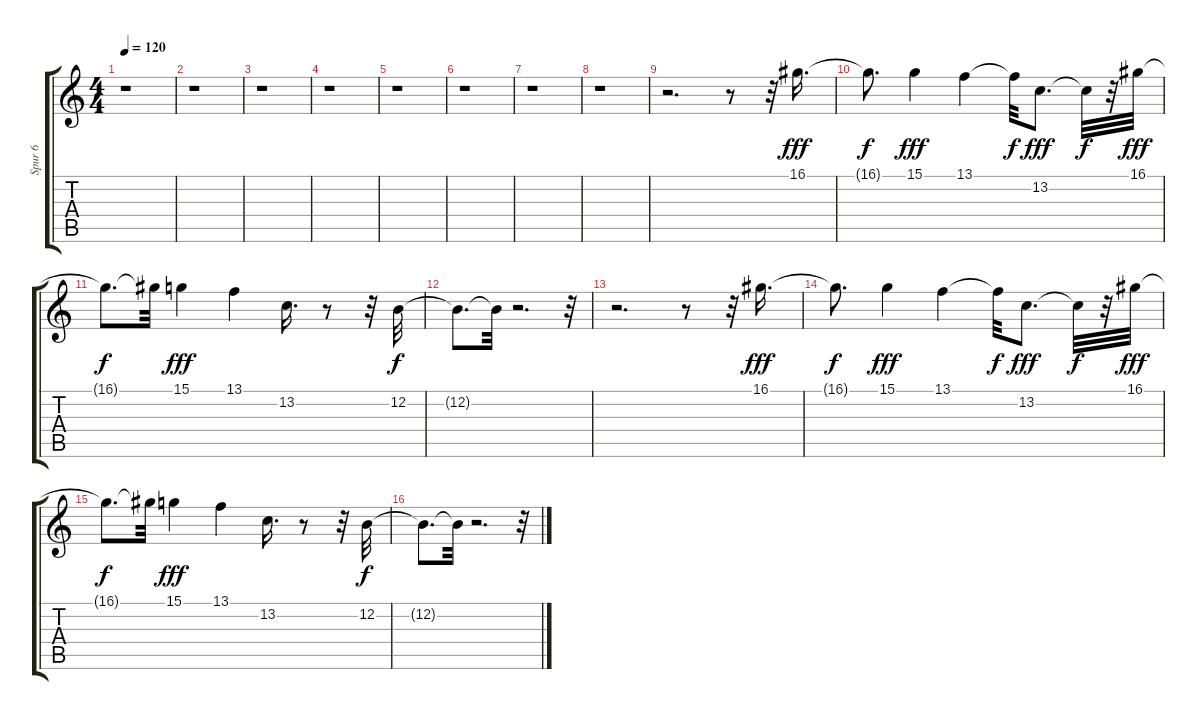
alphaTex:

\track ("Spur 6" "Spur 6") {instrument vibraphone}
\staff {score tabs}
\tuning (E4 B3 G3 D3 A2 E2) {hide}
\ts (4 4)
\tempo 120
\clef g2
\ks c
r.1{dy fff} |
r.1 |
r.1 |
r.1 |
r.1 |
r.1 |
r.1 |
r.1 |
r.2{d} r.8 r.32 16.1.16{d} |
16.1{t}.8{d dy f} 15.1.4{dy fff} 13.1.4 13.1{t}.32{dy f} 13.2.8{d dy fff} 13.2{t}.32{dy f} r.32 16.1.32{dy fff} |
16.1{t}.8{d dy f} 16.1{t}.32 15.1.4{dy fff} 13.1.4 13.2.16{d} r.8 r.32 12.2.32{dy f} |
12.2{t}.8{d} 12.2{t}.32 r.2{d} r.32 |
r.2{d} r.8 r.32 16.1.16{d dy fff} |
16.1{t}.8{d dy f} 15.1.4{dy fff} 13.1.4 13.1{t}.32{dy f} 13.2.8{d dy fff} 13.2{t}.32{dy f} r.32 16.1.32{dy fff} |
16.1{t}.8{d dy f} 16.1{t}.32 15.1.4{dy fff} 13.1.4 13.2.16{d} r.8 r.32 12.2.32{dy f} |
12.2{t}.8{d} 12.2{t}.32 r.2{d} r.32
